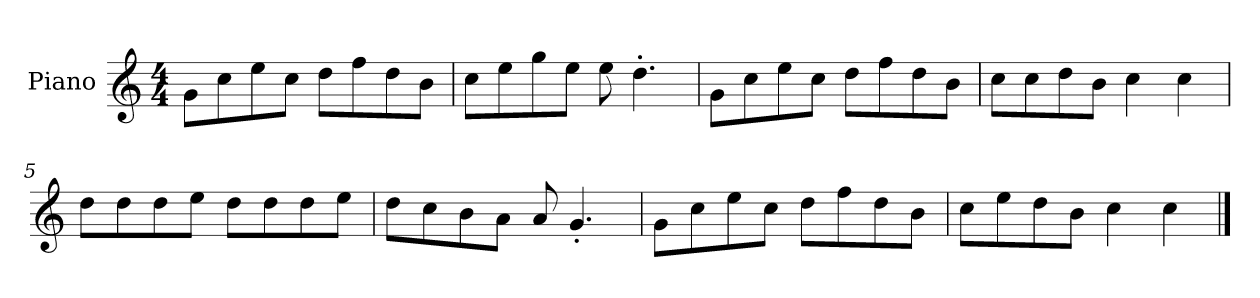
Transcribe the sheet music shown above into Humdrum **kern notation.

**kern
*part1
*staff1
*I"Piano
*I'P-no
*clefG2
*k[]
*M4/4
*MM90
=1
8g\L
8cc\
8ee\
8cc\J
8dd\L
8ff\
8dd\
8b\J
=2
8cc\L
8ee\
8gg\
8ee\J
8ee\
4.dd'\
=3
8g\L
8cc\
8ee\
8cc\J
8dd\L
8ff\
8dd\
8b\J
=4
8cc\L
8cc\
8dd\
8b\J
4cc\
4cc\
=5
8dd\L
8dd\
8dd\
8ee\J
8dd\L
8dd\
8dd\
8ee\J
!!LO:LB:g=z
=6
8dd\L
8cc\
8b\
8a\J
8a/
4.g'/
=7
8g\L
8cc\
8ee\
8cc\J
8dd\L
8ff\
8dd\
8b\J
=8
8cc\L
8ee\
8dd\
8b\J
4cc\
4cc\
==
*-
